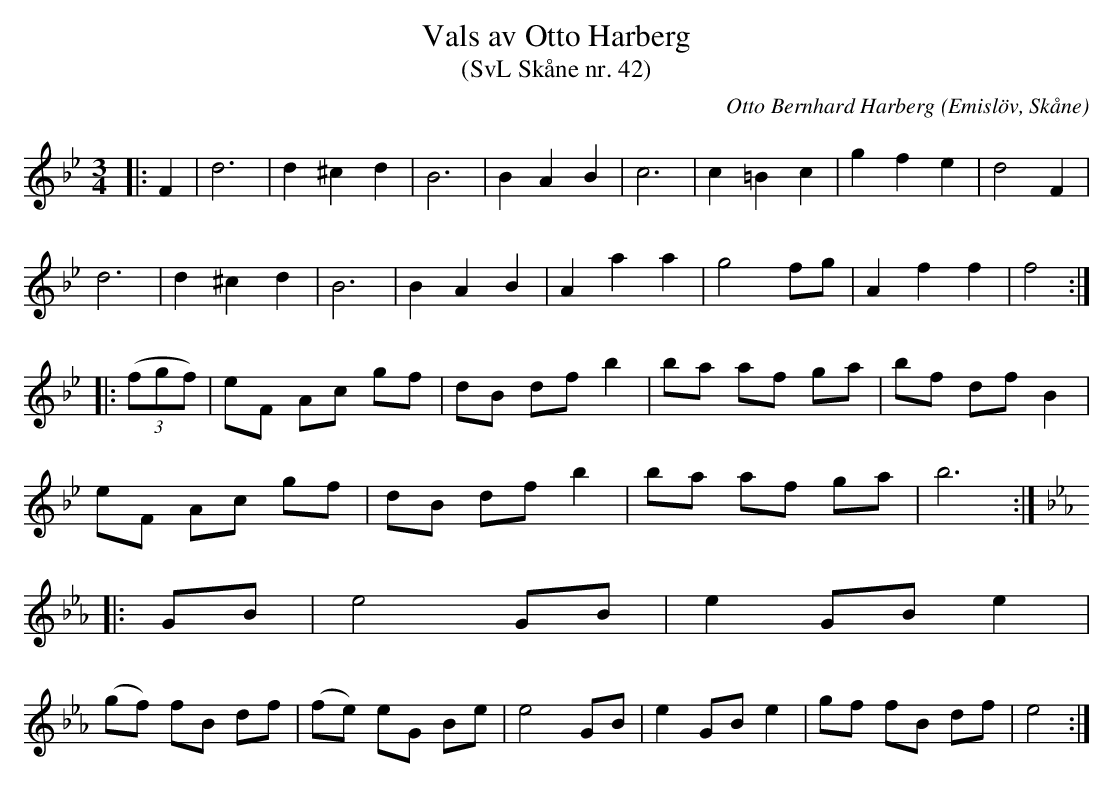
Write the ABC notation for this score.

X:1
T:Vals av Otto Harberg
T:(SvL Skåne nr. 42)
C:Otto Bernhard Harberg
O:Emislöv, Skåne
M:3/4
L:1/8
K:Bb
|: F2 | d6 | d2 ^c2 d2 | B6 | B2 A2 B2 | c6 | c2 =B2 c2 | g2 f2 e2 | d4 F2 |
d6 | d2 ^c2 d2 | B6 | B2 A2 B2 | A2 a2 a2 | g4 fg | A2 f2 f2 | f4 :|
|: (3(fgf) | eF Ac gf | dB df b2 | ba af ga | bf df B2 |
eF Ac gf | dB df b2 | ba af ga | b6 :|
K:Eb
|: GB | e4 GB | e2 GB e2 |
(gf) fB df | (fe) eG Be | e4 GB | e2 GB e2 | gf fB df | e4 :|
